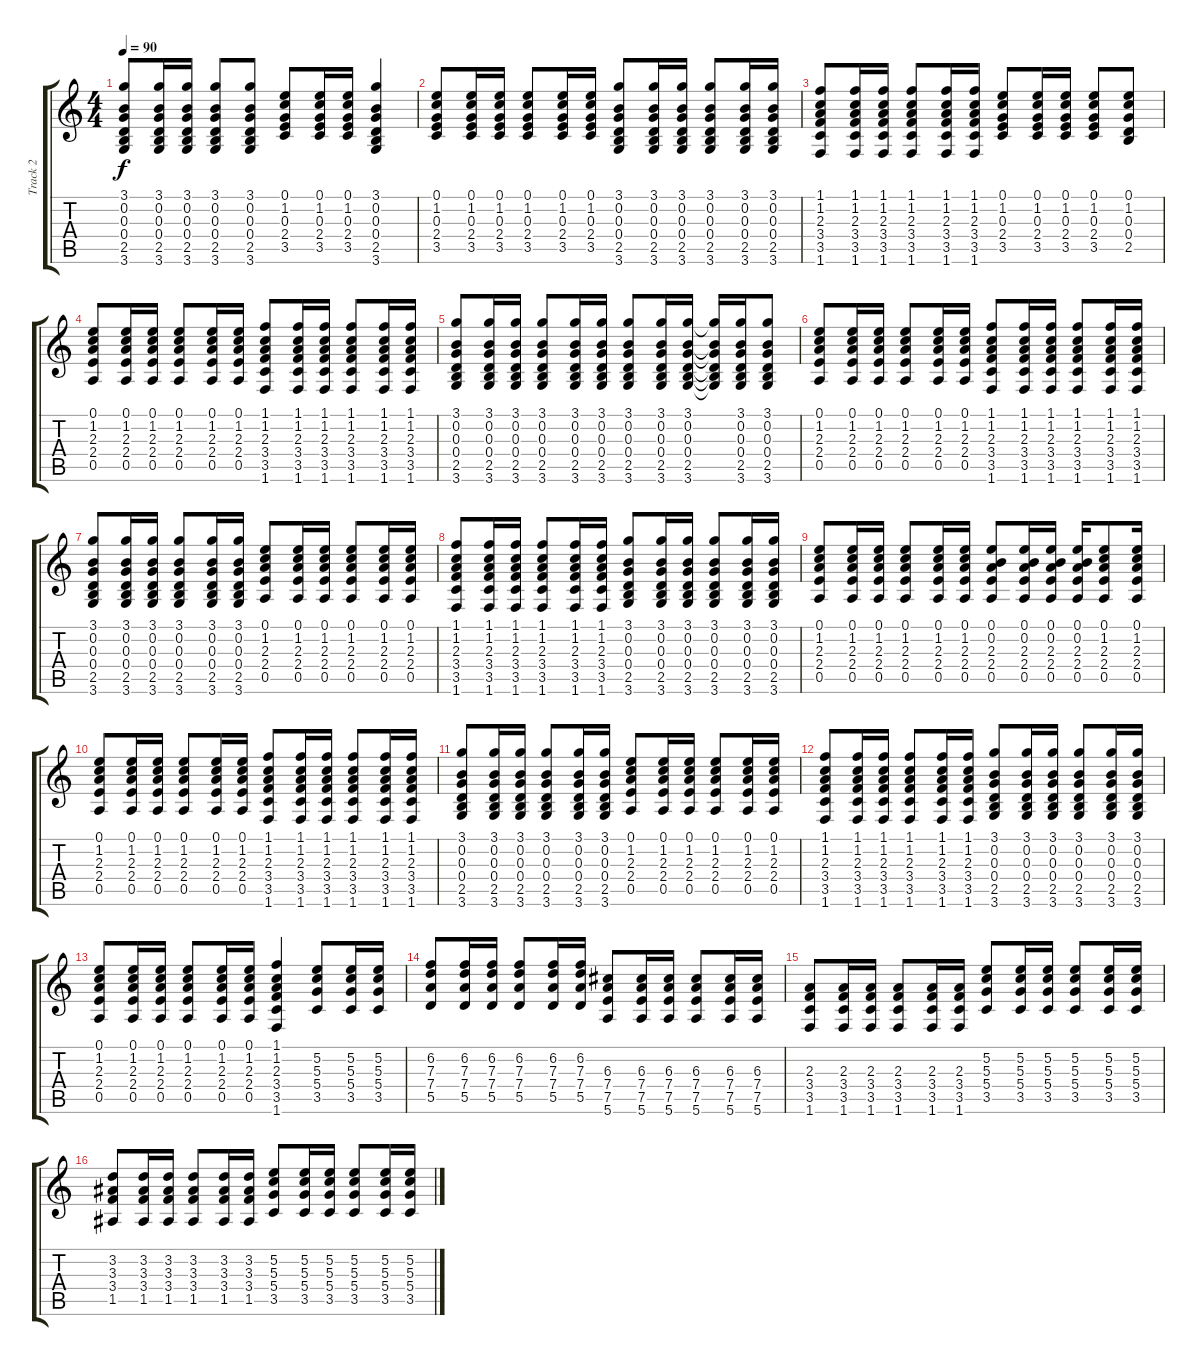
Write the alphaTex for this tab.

\track ("Track 2" "Track 2") {instrument acousticguitarsteel}
\staff {score tabs}
\tuning (E4 B3 G3 D3 A2 E2) {hide}
\ts (4 4)
\tempo 90
\clef g2
\ks c
(3.1 0.2 0.3 0.4 2.5 3.6).8{dy f} (3.1 0.2 0.3 0.4 2.5 3.6).16 (3.1 0.2 0.3 0.4 2.5 3.6).16 (3.1 0.2 0.3 0.4 2.5 3.6).8 (3.1 0.2 0.3 0.4 2.5 3.6).8 (0.1 1.2 0.3 2.4 3.5).8 (0.1 1.2 0.3 2.4 3.5).16 (0.1 1.2 0.3 2.4 3.5).16 (3.1 0.2 0.3 0.4 2.5 3.6).4 |
(0.1 1.2 0.3 2.4 3.5).8 (0.1 1.2 0.3 2.4 3.5).16 (0.1 1.2 0.3 2.4 3.5).16 (0.1 1.2 0.3 2.4 3.5).8 (0.1 1.2 0.3 2.4 3.5).16 (0.1 1.2 0.3 2.4 3.5).16 (3.1 0.2 0.3 0.4 2.5 3.6).8 (3.1 0.2 0.3 0.4 2.5 3.6).16 (3.1 0.2 0.3 0.4 2.5 3.6).16 (3.1 0.2 0.3 0.4 2.5 3.6).8 (3.1 0.2 0.3 0.4 2.5 3.6).16 (3.1 0.2 0.3 0.4 2.5 3.6).16 |
(1.1 1.2 2.3 3.4 3.5 1.6).8 (1.1 1.2 2.3 3.4 3.5 1.6).16 (1.1 1.2 2.3 3.4 3.5 1.6).16 (1.1 1.2 2.3 3.4 3.5 1.6).8 (1.1 1.2 2.3 3.4 3.5 1.6).16 (1.1 1.2 2.3 3.4 3.5 1.6).16 (0.1 1.2 0.3 2.4 3.5).8 (0.1 1.2 0.3 2.4 3.5).16 (0.1 1.2 0.3 2.4 3.5).16 (0.1 1.2 0.3 2.4 3.5).8 (0.1 1.2 0.3 0.4 2.5).8 |
(0.1 1.2 2.3 2.4 0.5).8 (0.1 1.2 2.3 2.4 0.5).16 (0.1 1.2 2.3 2.4 0.5).16 (0.1 1.2 2.3 2.4 0.5).8 (0.1 1.2 2.3 2.4 0.5).16 (0.1 1.2 2.3 2.4 0.5).16 (1.1 1.2 2.3 3.4 3.5 1.6).8 (1.1 1.2 2.3 3.4 3.5 1.6).16 (1.1 1.2 2.3 3.4 3.5 1.6).16 (1.1 1.2 2.3 3.4 3.5 1.6).8 (1.1 1.2 2.3 3.4 3.5 1.6).16 (1.1 1.2 2.3 3.4 3.5 1.6).16 |
(3.1 0.2 0.3 0.4 2.5 3.6).8 (3.1 0.2 0.3 0.4 2.5 3.6).16 (3.1 0.2 0.3 0.4 2.5 3.6).16 (3.1 0.2 0.3 0.4 2.5 3.6).8 (3.1 0.2 0.3 0.4 2.5 3.6).16 (3.1 0.2 0.3 0.4 2.5 3.6).16 (3.1 0.2 0.3 0.4 2.5 3.6).8 (3.1 0.2 0.3 0.4 2.5 3.6).16 (3.1 0.2 0.3 0.4 2.5 3.6).16 (3.1{t} 0.2{t} 0.3{t} 0.4{t} 2.5{t} 3.6{t}).16 (3.1 0.2 0.3 0.4 2.5 3.6).16 (3.1 0.2 0.3 0.4 2.5 3.6).8 |
(0.1 1.2 2.3 2.4 0.5).8 (0.1 1.2 2.3 2.4 0.5).16 (0.1 1.2 2.3 2.4 0.5).16 (0.1 1.2 2.3 2.4 0.5).8 (0.1 1.2 2.3 2.4 0.5).16 (0.1 1.2 2.3 2.4 0.5).16 (1.1 1.2 2.3 3.4 3.5 1.6).8 (1.1 1.2 2.3 3.4 3.5 1.6).16 (1.1 1.2 2.3 3.4 3.5 1.6).16 (1.1 1.2 2.3 3.4 3.5 1.6).8 (1.1 1.2 2.3 3.4 3.5 1.6).16 (1.1 1.2 2.3 3.4 3.5 1.6).16 |
(3.1 0.2 0.3 0.4 2.5 3.6).8 (3.1 0.2 0.3 0.4 2.5 3.6).16 (3.1 0.2 0.3 0.4 2.5 3.6).16 (3.1 0.2 0.3 0.4 2.5 3.6).8 (3.1 0.2 0.3 0.4 2.5 3.6).16 (3.1 0.2 0.3 0.4 2.5 3.6).16 (0.1 1.2 2.3 2.4 0.5).8 (0.1 1.2 2.3 2.4 0.5).16 (0.1 1.2 2.3 2.4 0.5).16 (0.1 1.2 2.3 2.4 0.5).8 (0.1 1.2 2.3 2.4 0.5).16 (0.1 1.2 2.3 2.4 0.5).16 |
(1.1 1.2 2.3 3.4 3.5 1.6).8 (1.1 1.2 2.3 3.4 3.5 1.6).16 (1.1 1.2 2.3 3.4 3.5 1.6).16 (1.1 1.2 2.3 3.4 3.5 1.6).8 (1.1 1.2 2.3 3.4 3.5 1.6).16 (1.1 1.2 2.3 3.4 3.5 1.6).16 (3.1 0.2 0.3 0.4 2.5 3.6).8 (3.1 0.2 0.3 0.4 2.5 3.6).16 (3.1 0.2 0.3 0.4 2.5 3.6).16 (3.1 0.2 0.3 0.4 2.5 3.6).8 (3.1 0.2 0.3 0.4 2.5 3.6).16 (3.1 0.2 0.3 0.4 2.5 3.6).16 |
(0.1 1.2 2.3 2.4 0.5).8 (0.1 1.2 2.3 2.4 0.5).16 (0.1 1.2 2.3 2.4 0.5).16 (0.1 1.2 2.3 2.4 0.5).8 (0.1 1.2 2.3 2.4 0.5).16 (0.1 1.2 2.3 2.4 0.5).16 (0.1 0.2 2.3 2.4 0.5).8 (0.1 0.2 2.3 2.4 0.5).16 (0.1 0.2 2.3 2.4 0.5).16 (0.1 0.2 2.3 2.4 0.5).16 (0.1 1.2 2.3 2.4 0.5).8 (0.1 1.2 2.3 2.4 0.5).16 |
(0.1 1.2 2.3 2.4 0.5).8 (0.1 1.2 2.3 2.4 0.5).16 (0.1 1.2 2.3 2.4 0.5).16 (0.1 1.2 2.3 2.4 0.5).8 (0.1 1.2 2.3 2.4 0.5).16 (0.1 1.2 2.3 2.4 0.5).16 (1.1 1.2 2.3 3.4 3.5 1.6).8 (1.1 1.2 2.3 3.4 3.5 1.6).16 (1.1 1.2 2.3 3.4 3.5 1.6).16 (1.1 1.2 2.3 3.4 3.5 1.6).8 (1.1 1.2 2.3 3.4 3.5 1.6).16 (1.1 1.2 2.3 3.4 3.5 1.6).16 |
(3.1 0.2 0.3 0.4 2.5 3.6).8 (3.1 0.2 0.3 0.4 2.5 3.6).16 (3.1 0.2 0.3 0.4 2.5 3.6).16 (3.1 0.2 0.3 0.4 2.5 3.6).8 (3.1 0.2 0.3 0.4 2.5 3.6).16 (3.1 0.2 0.3 0.4 2.5 3.6).16 (0.1 1.2 2.3 2.4 0.5).8 (0.1 1.2 2.3 2.4 0.5).16 (0.1 1.2 2.3 2.4 0.5).16 (0.1 1.2 2.3 2.4 0.5).8 (0.1 1.2 2.3 2.4 0.5).16 (0.1 1.2 2.3 2.4 0.5).16 |
(1.1 1.2 2.3 3.4 3.5 1.6).8 (1.1 1.2 2.3 3.4 3.5 1.6).16 (1.1 1.2 2.3 3.4 3.5 1.6).16 (1.1 1.2 2.3 3.4 3.5 1.6).8 (1.1 1.2 2.3 3.4 3.5 1.6).16 (1.1 1.2 2.3 3.4 3.5 1.6).16 (3.1 0.2 0.3 0.4 2.5 3.6).8 (3.1 0.2 0.3 0.4 2.5 3.6).16 (3.1 0.2 0.3 0.4 2.5 3.6).16 (3.1 0.2 0.3 0.4 2.5 3.6).8 (3.1 0.2 0.3 0.4 2.5 3.6).16 (3.1 0.2 0.3 0.4 2.5 3.6).16 |
(0.1 1.2 2.3 2.4 0.5).8 (0.1 1.2 2.3 2.4 0.5).16 (0.1 1.2 2.3 2.4 0.5).16 (0.1 1.2 2.3 2.4 0.5).8 (0.1 1.2 2.3 2.4 0.5).16 (0.1 1.2 2.3 2.4 0.5).16 (1.1 1.2 2.3 3.4 3.5 1.6).4 (5.2 5.3 5.4 3.5).8 (5.2 5.3 5.4 3.5).16 (5.2 5.3 5.4 3.5).16 |
(6.2 7.3 7.4 5.5).8 (6.2 7.3 7.4 5.5).16 (6.2 7.3 7.4 5.5).16 (6.2 7.3 7.4 5.5).8 (6.2 7.3 7.4 5.5).16 (6.2 7.3 7.4 5.5).16 (6.3 7.4 7.5 5.6).8 (6.3 7.4 7.5 5.6).16 (6.3 7.4 7.5 5.6).16 (6.3 7.4 7.5 5.6).8 (6.3 7.4 7.5 5.6).16 (6.3 7.4 7.5 5.6).16 |
(2.3 3.4 3.5 1.6).8 (2.3 3.4 3.5 1.6).16 (2.3 3.4 3.5 1.6).16 (2.3 3.4 3.5 1.6).8 (2.3 3.4 3.5 1.6).16 (2.3 3.4 3.5 1.6).16 (5.2 5.3 5.4 3.5).8 (5.2 5.3 5.4 3.5).16 (5.2 5.3 5.4 3.5).16 (5.2 5.3 5.4 3.5).8 (5.2 5.3 5.4 3.5).16 (5.2 5.3 5.4 3.5).16 |
(3.2 3.3 3.4 1.5).8 (3.2 3.3 3.4 1.5).16 (3.2 3.3 3.4 1.5).16 (3.2 3.3 3.4 1.5).8 (3.2 3.3 3.4 1.5).16 (3.2 3.3 3.4 1.5).16 (5.2 5.3 5.4 3.5).8 (5.2 5.3 5.4 3.5).16 (5.2 5.3 5.4 3.5).16 (5.2 5.3 5.4 3.5).8 (5.2 5.3 5.4 3.5).16 (5.2 5.3 5.4 3.5).16
